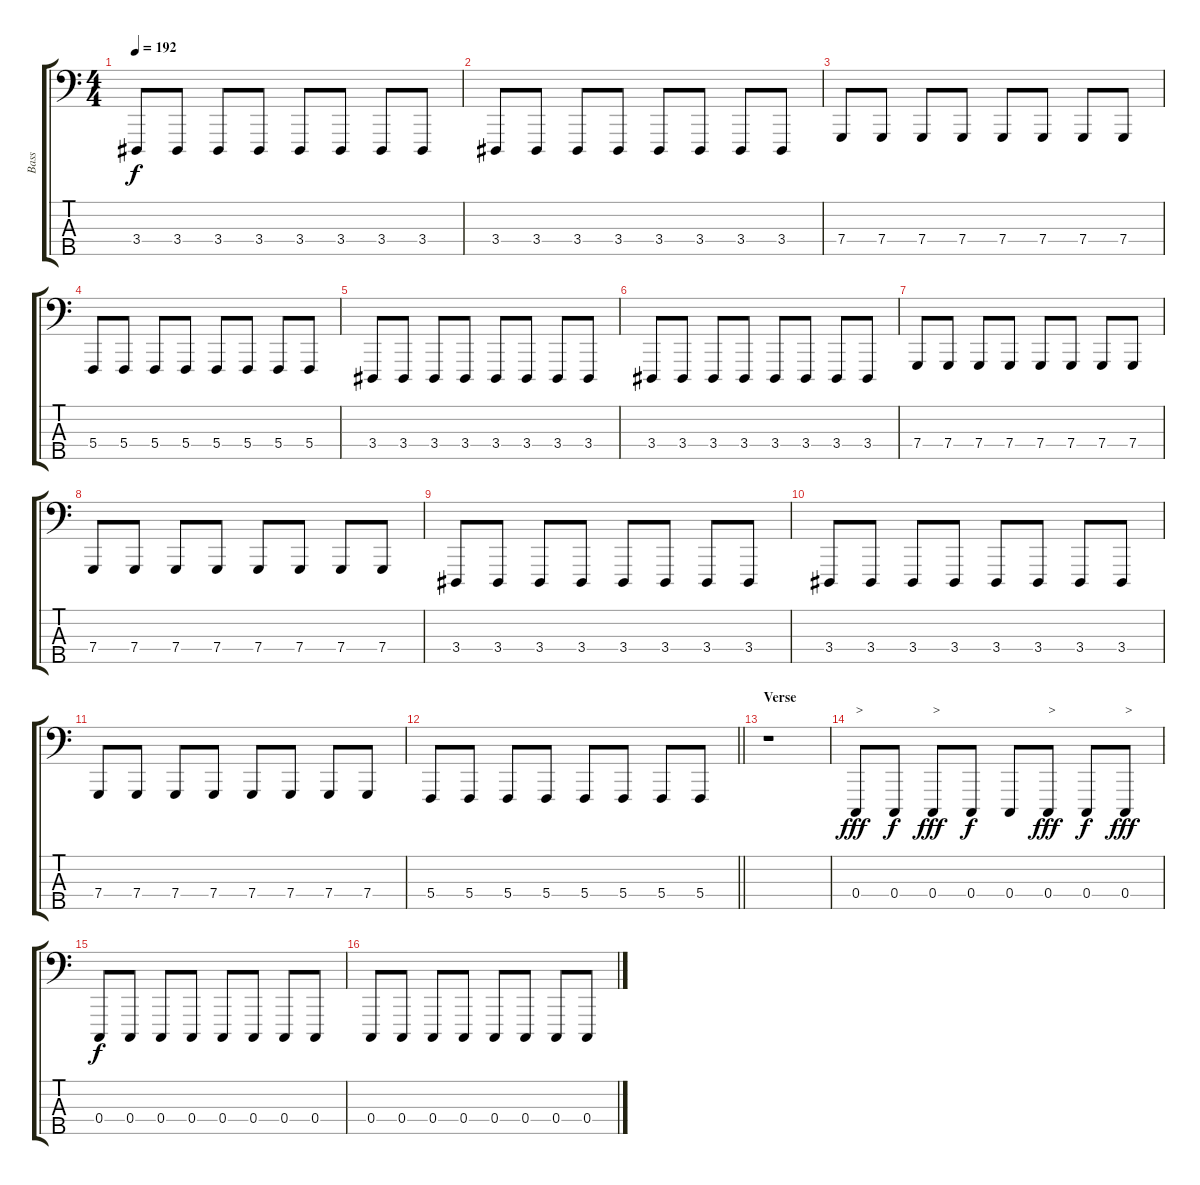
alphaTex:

\track ("Bass" "Bass") {instrument lead8bassandlead}
\staff {score tabs}
\tuning (Eb2 Bb1 F1 C1 G0) {hide}
\ts (4 4)
\tempo 192
\clef f4
\ks c
3.4.8{dy f} 3.4.8 3.4.8 3.4.8 3.4.8 3.4.8 3.4.8 3.4.8 |
3.4.8 3.4.8 3.4.8 3.4.8 3.4.8 3.4.8 3.4.8 3.4.8 |
7.4.8 7.4.8 7.4.8 7.4.8 7.4.8 7.4.8 7.4.8 7.4.8 |
5.4.8 5.4.8 5.4.8 5.4.8 5.4.8 5.4.8 5.4.8 5.4.8 |
3.4.8 3.4.8 3.4.8 3.4.8 3.4.8 3.4.8 3.4.8 3.4.8 |
3.4.8 3.4.8 3.4.8 3.4.8 3.4.8 3.4.8 3.4.8 3.4.8 |
7.4.8 7.4.8 7.4.8 7.4.8 7.4.8 7.4.8 7.4.8 7.4.8 |
7.4.8 7.4.8 7.4.8 7.4.8 7.4.8 7.4.8 7.4.8 7.4.8 |
3.4.8 3.4.8 3.4.8 3.4.8 3.4.8 3.4.8 3.4.8 3.4.8 |
3.4.8 3.4.8 3.4.8 3.4.8 3.4.8 3.4.8 3.4.8 3.4.8 |
7.4.8 7.4.8 7.4.8 7.4.8 7.4.8 7.4.8 7.4.8 7.4.8 |
\barLineRight lightlight
5.4.8 5.4.8 5.4.8 5.4.8 5.4.8 5.4.8 5.4.8 5.4.8 |
\section ("" "Verse")
r.1 |
0.4.8{txt ">" dy fff} 0.4.8{dy f} 0.4.8{txt ">" dy fff} 0.4.8{dy f} 0.4.8 0.4.8{txt ">" dy fff} 0.4.8{dy f} 0.4.8{txt ">" dy fff} |
0.4.8{dy f} 0.4.8 0.4.8 0.4.8 0.4.8 0.4.8 0.4.8 0.4.8 |
0.4.8 0.4.8 0.4.8 0.4.8 0.4.8 0.4.8 0.4.8 0.4.8
